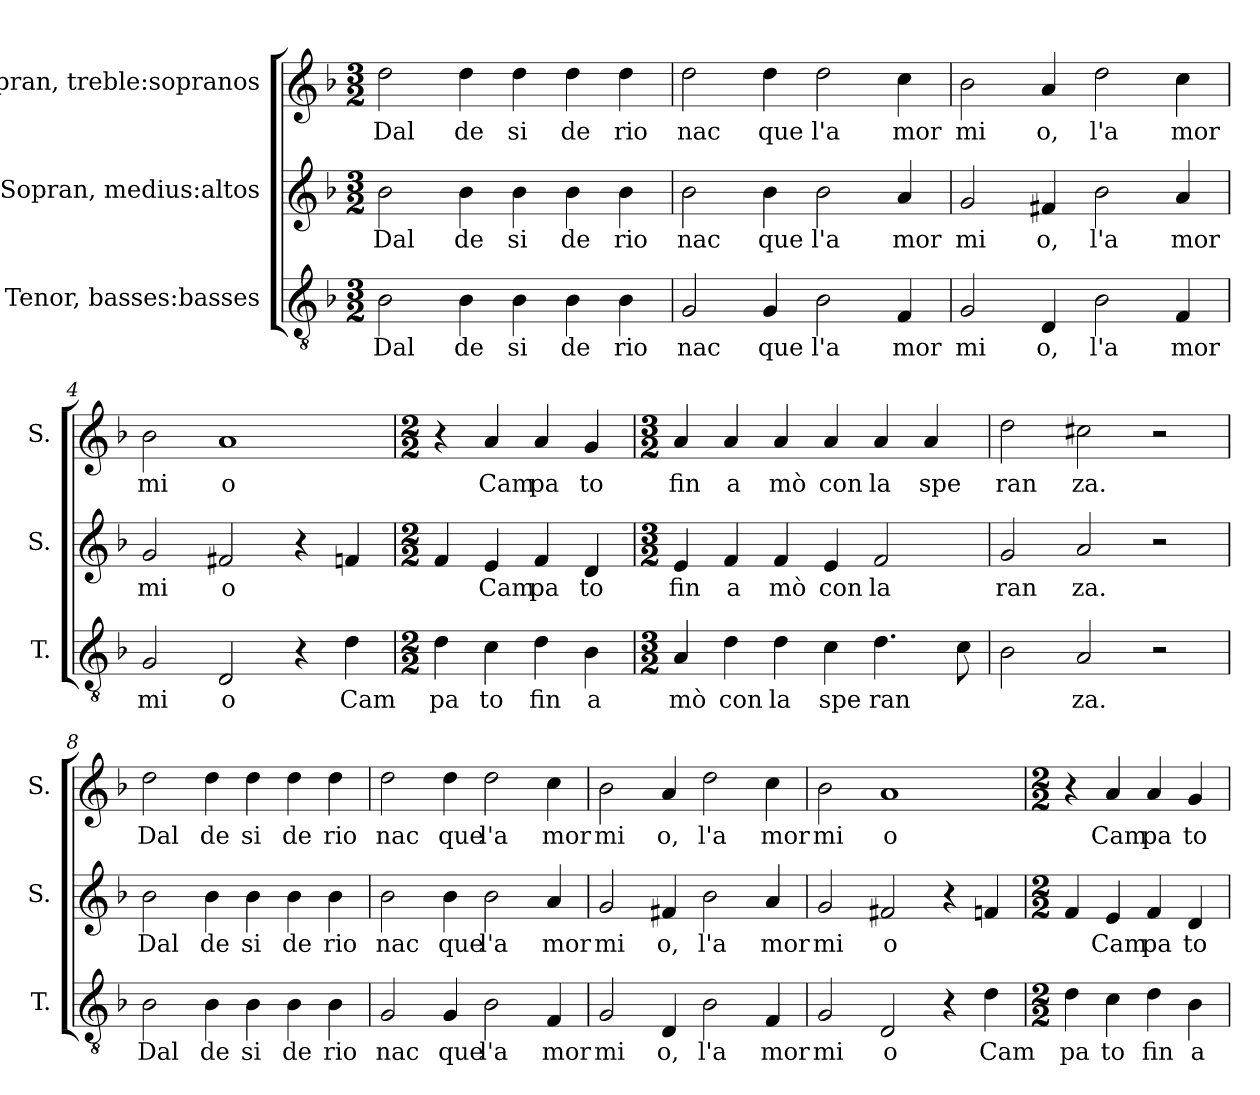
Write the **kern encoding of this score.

**kern	**text	**kern	**text	**kern	**text
*part3	*part3	*part2	*part2	*part1	*part1
*staff3	*staff3	*staff2	*staff2	*staff1	*staff1
*I"Tenor, basses:basses	*	*I"Sopran, medius:altos	*	*I"Sopran, treble:sopranos	*
*I'T.	*	*I'S.	*	*I'S.	*
*clefGv2	*	*clefG2	*	*clefG2	*
*k[b-]	*	*k[b-]	*	*k[b-]	*
*M3/2	*	*M3/2	*	*M3/2	*
*MM192	*	*MM192	*	*MM192	*
=1	=1	=1	=1	=1	=1
!	!LO:LY:b	!	!LO:LY:b	!	!LO:LY:b
2B-\	Dal	2b-\	Dal	2dd\	Dal
!	!LO:LY:b	!	!LO:LY:b	!	!LO:LY:b
4B-\	de	4b-\	de	4dd\	de
!	!LO:LY:b	!	!LO:LY:b	!	!LO:LY:b
4B-\	si	4b-\	si	4dd\	si
!	!LO:LY:b	!	!LO:LY:b	!	!LO:LY:b
4B-\	de	4b-\	de	4dd\	de
!	!LO:LY:b	!	!LO:LY:b	!	!LO:LY:b
4B-\	rio	4b-\	rio	4dd\	rio
=2	=2	=2	=2	=2	=2
!	!LO:LY:b	!	!LO:LY:b	!	!LO:LY:b
2G/	nac	2b-\	nac	2dd\	nac
!	!LO:LY:b	!	!LO:LY:b	!	!LO:LY:b
4G/	que	4b-\	que	4dd\	que
!	!LO:LY:b	!	!LO:LY:b	!	!LO:LY:b
2B-\	l'a	2b-\	l'a	2dd\	l'a
!	!LO:LY:b	!	!LO:LY:b	!	!LO:LY:b
4F/	mor	4a/	mor	4cc\	mor
=3	=3	=3	=3	=3	=3
!	!LO:LY:b	!	!LO:LY:b	!	!LO:LY:b
2G/	mi	2g/	mi	2b-\	mi
!	!LO:LY:b	!	!LO:LY:b	!	!LO:LY:b
4D/	o,	4f#X/	o,	4a/	o,
!	!LO:LY:b	!	!LO:LY:b	!	!LO:LY:b
2B-\	l'a	2b-\	l'a	2dd\	l'a
!	!LO:LY:b	!	!LO:LY:b	!	!LO:LY:b
4F/	mor	4a/	mor	4cc\	mor
=4	=4	=4	=4	=4	=4
!	!LO:LY:b	!	!LO:LY:b	!	!LO:LY:b
2G/	mi	2g/	mi	2b-\	mi
!	!LO:LY:b	!	!LO:LY:b	!	!LO:LY:b
2D/	o	2f#X/	o	1a	o
4r	.	4r	.	.	.
!	!LO:LY:b	!	!	!	!
4d\	Cam	4fn/	.	.	.
!!LO:LB:g=z
=5	=5	=5	=5	=5	=5
*M2/2	*	*M2/2	*	*M2/2	*
!	!LO:LY:b	!	!	!	!
4d\	pa	4f/	.	4r	.
!	!LO:LY:b	!	!LO:LY:b	!	!LO:LY:b
4c\	to	4e/	Cam	4a/	Cam
!	!LO:LY:b	!	!LO:LY:b	!	!LO:LY:b
4d\	fin	4f/	pa	4a/	pa
!	!LO:LY:b	!	!LO:LY:b	!	!LO:LY:b
4B-\	a	4d/	to	4g/	to
=6	=6	=6	=6	=6	=6
*M3/2	*	*M3/2	*	*M3/2	*
!	!LO:LY:b	!	!LO:LY:b	!	!LO:LY:b
4A/	mò	4e/	fin	4a/	fin
!	!LO:LY:b	!	!LO:LY:b	!	!LO:LY:b
4d\	con	4f/	a	4a/	a
!	!LO:LY:b	!	!LO:LY:b	!	!LO:LY:b
4d\	la	4f/	mò	4a/	mò
!	!LO:LY:b	!	!LO:LY:b	!	!LO:LY:b
4c\	spe	4e/	con	4a/	con
!	!LO:LY:b	!	!LO:LY:b	!	!LO:LY:b
4.d\	ran	2f/	la	4a/	la
!	!	!	!	!	!LO:LY:b
.	.	.	.	4a/	spe
8c\	.	.	.	.	.
=7	=7	=7	=7	=7	=7
!	!	!	!LO:LY:b	!	!LO:LY:b
2B-\	.	2g/	ran	2dd\	ran
!	!LO:LY:b	!	!LO:LY:b	!	!LO:LY:b
2A/	za.	2a/	za.	2cc#X\	za.
2r	.	2r	.	2r	.
=8	=8	=8	=8	=8	=8
!	!LO:LY:b	!	!LO:LY:b	!	!LO:LY:b
2B-\	Dal	2b-\	Dal	2dd\	Dal
!	!LO:LY:b	!	!LO:LY:b	!	!LO:LY:b
4B-\	de	4b-\	de	4dd\	de
!	!LO:LY:b	!	!LO:LY:b	!	!LO:LY:b
4B-\	si	4b-\	si	4dd\	si
!	!LO:LY:b	!	!LO:LY:b	!	!LO:LY:b
4B-\	de	4b-\	de	4dd\	de
!	!LO:LY:b	!	!LO:LY:b	!	!LO:LY:b
4B-\	rio	4b-\	rio	4dd\	rio
=9	=9	=9	=9	=9	=9
!	!LO:LY:b	!	!LO:LY:b	!	!LO:LY:b
2G/	nac	2b-\	nac	2dd\	nac
!	!LO:LY:b	!	!LO:LY:b	!	!LO:LY:b
4G/	que	4b-\	que	4dd\	que
!	!LO:LY:b	!	!LO:LY:b	!	!LO:LY:b
2B-\	l'a	2b-\	l'a	2dd\	l'a
!	!LO:LY:b	!	!LO:LY:b	!	!LO:LY:b
4F/	mor	4a/	mor	4cc\	mor
!!LO:LB:g=z
=10	=10	=10	=10	=10	=10
!	!LO:LY:b	!	!LO:LY:b	!	!LO:LY:b
2G/	mi	2g/	mi	2b-\	mi
!	!LO:LY:b	!	!LO:LY:b	!	!LO:LY:b
4D/	o,	4f#X/	o,	4a/	o,
!	!LO:LY:b	!	!LO:LY:b	!	!LO:LY:b
2B-\	l'a	2b-\	l'a	2dd\	l'a
!	!LO:LY:b	!	!LO:LY:b	!	!LO:LY:b
4F/	mor	4a/	mor	4cc\	mor
=11	=11	=11	=11	=11	=11
!	!LO:LY:b	!	!LO:LY:b	!	!LO:LY:b
2G/	mi	2g/	mi	2b-\	mi
!	!LO:LY:b	!	!LO:LY:b	!	!LO:LY:b
2D/	o	2f#X/	o	1a	o
4r	.	4r	.	.	.
!	!LO:LY:b	!	!	!	!
4d\	Cam	4fn/	.	.	.
=12	=12	=12	=12	=12	=12
*M2/2	*	*M2/2	*	*M2/2	*
!	!LO:LY:b	!	!	!	!
4d\	pa	4f/	.	4r	.
!	!LO:LY:b	!	!LO:LY:b	!	!LO:LY:b
4c\	to	4e/	Cam	4a/	Cam
!	!LO:LY:b	!	!LO:LY:b	!	!LO:LY:b
4d\	fin	4f/	pa	4a/	pa
!	!LO:LY:b	!	!LO:LY:b	!	!LO:LY:b
4B-\	a	4d/	to	4g/	to
=	=	=	=	=	=
*-	*-	*-	*-	*-	*-
